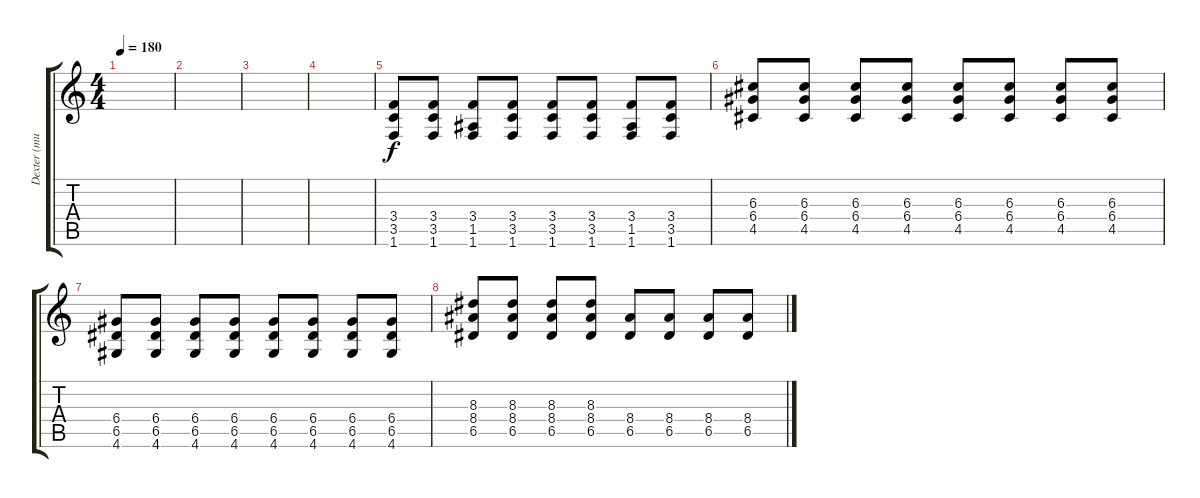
\track ("Dexter (muted guitar)" "Dexter (mu") {instrument electricguitarmuted}
\staff {score tabs}
\tuning (E4 B3 G3 D3 A2 E2) {hide}
\ts (4 4)
\tempo 180
\clef g2
\ks c
|
|
|
|
(3.4 3.5 1.6).8 (3.4 3.5 1.6).8 (3.4 1.5 1.6).8 (3.4 3.5 1.6).8 (3.4 3.5 1.6).8 (3.4 3.5 1.6).8 (3.4 1.5 1.6).8 (3.4 3.5 1.6).8 |
(6.3 6.4 4.5).8 (6.3 6.4 4.5).8 (6.3 6.4 4.5).8 (6.3 6.4 4.5).8 (6.3 6.4 4.5).8 (6.3 6.4 4.5).8 (6.3 6.4 4.5).8 (6.3 6.4 4.5).8 |
(6.4 6.5 4.6).8 (6.4 6.5 4.6).8 (6.4 6.5 4.6).8 (6.4 6.5 4.6).8 (6.4 6.5 4.6).8 (6.4 6.5 4.6).8 (6.4 6.5 4.6).8 (6.4 6.5 4.6).8 |
(8.3 8.4 6.5).8 (8.3 8.4 6.5).8 (8.3 8.4 6.5).8 (8.3 8.4 6.5).8 (8.4 6.5).8 (8.4 6.5).8 (8.4 6.5).8 (8.4 6.5).8
